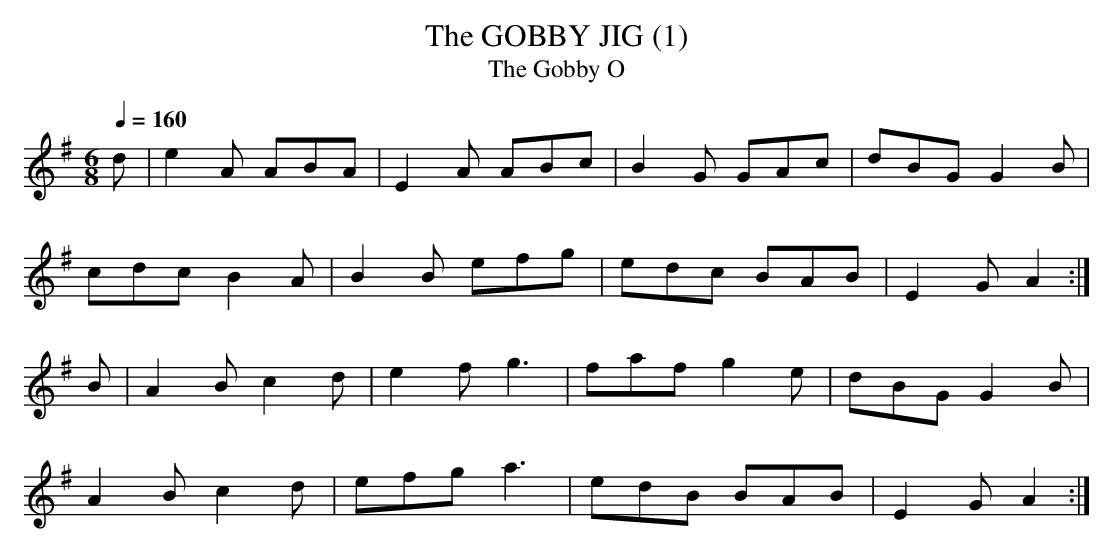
X:1
T:GOBBY JIG (1), The
T:The Gobby O
Q:1/4=160
L:1/8
M:6/8
K:A dorian
d|e2A ABA|E2A ABc|B2G GAc|dBG G2B|
cdc B2A|B2B efg|edc BAB|E2G A2 :|
B|A2B c2d|e2f g3|faf g2e|dBG G2B|
A2B c2d|efg a3|edB BAB|E2G A2 :|
